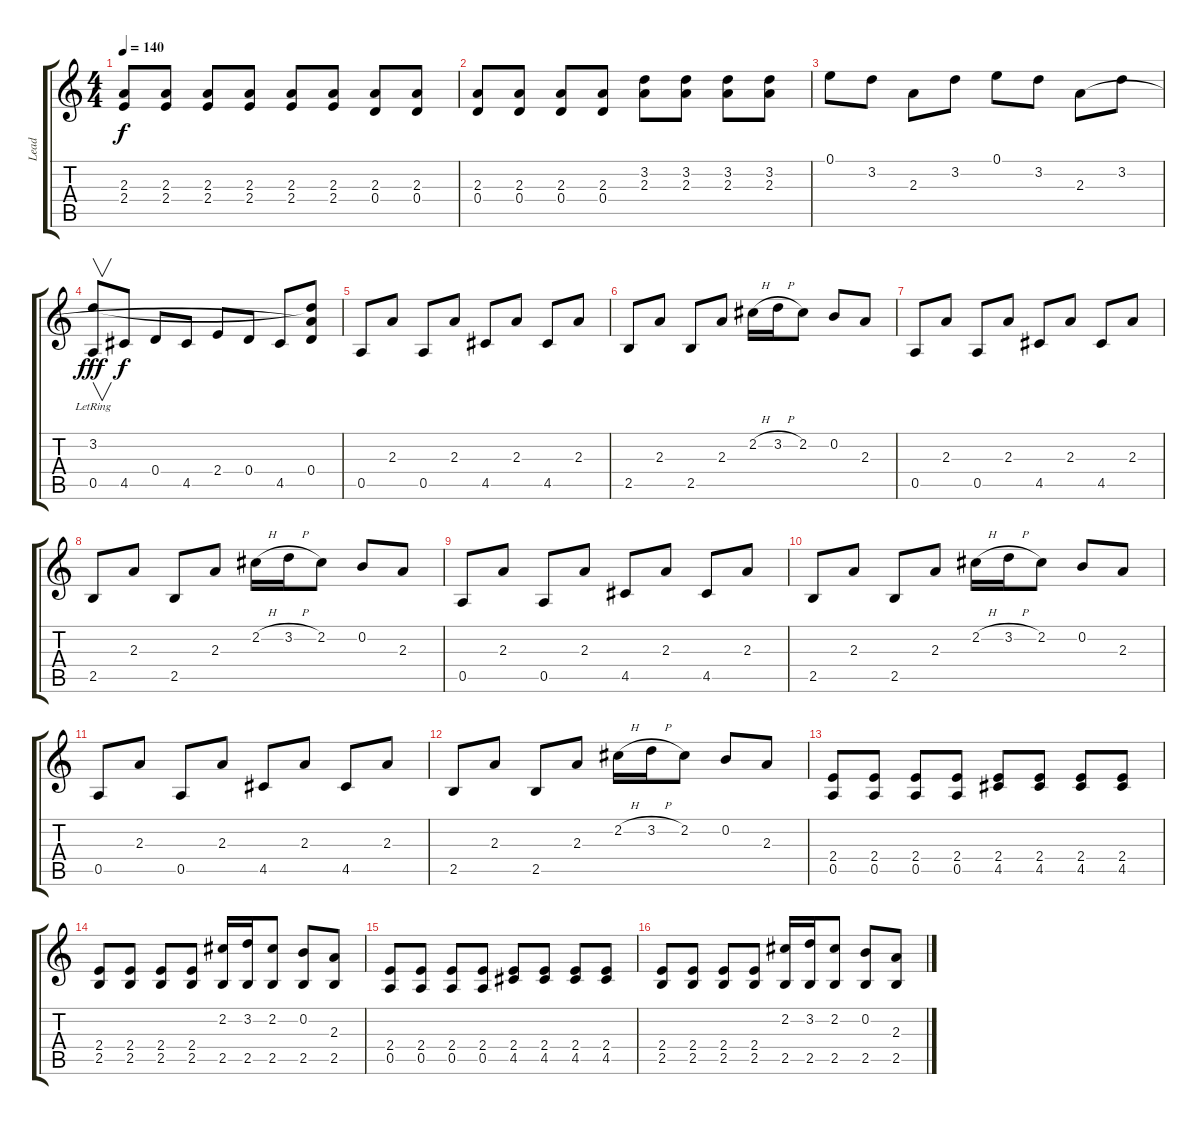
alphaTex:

\track ("Lead" "Lead") {instrument acousticguitarsteel}
\staff {score tabs}
\tuning (E4 B3 G3 D3 A2 E2) {hide}
\ts (4 4)
\tempo 140
\clef g2
\ks c
(2.3 2.4).8{dy f} (2.3 2.4).8 (2.3 2.4).8 (2.3 2.4).8 (2.3 2.4).8 (2.3 2.4).8 (2.3 0.4).8 (2.3 0.4).8 |
(2.3 0.4).8 (2.3 0.4).8 (2.3 0.4).8 (2.3 0.4).8 (3.2 2.3).8 (3.2 2.3).8 (3.2 2.3).8 (3.2 2.3).8 |
0.1.8 3.2.8 2.3.8 3.2.8 0.1.8 3.2.8 2.3.8 3.2.8 |
(3.2{lr} 0.5).8{v dy fff} 4.5.8{dy f} 0.4.8 4.5.8 2.4.8 0.4.8 4.5.8 (3.2{t} 2.3{t} 0.4).8 |
0.5.8 2.3.8 0.5.8 2.3.8 4.5.8 2.3.8 4.5.8 2.3.8 |
2.5.8 2.3.8 2.5.8 2.3.8 2.2{h}.16 3.2{h}.16 2.2.8 0.2.8 2.3.8 |
0.5.8 2.3.8 0.5.8 2.3.8 4.5.8 2.3.8 4.5.8 2.3.8 |
2.5.8 2.3.8 2.5.8 2.3.8 2.2{h}.16 3.2{h}.16 2.2.8 0.2.8 2.3.8 |
0.5.8 2.3.8 0.5.8 2.3.8 4.5.8 2.3.8 4.5.8 2.3.8 |
2.5.8 2.3.8 2.5.8 2.3.8 2.2{h}.16 3.2{h}.16 2.2.8 0.2.8 2.3.8 |
0.5.8 2.3.8 0.5.8 2.3.8 4.5.8 2.3.8 4.5.8 2.3.8 |
2.5.8 2.3.8 2.5.8 2.3.8 2.2{h}.16 3.2{h}.16 2.2.8 0.2.8 2.3.8 |
(2.4 0.5).8 (2.4 0.5).8 (2.4 0.5).8 (2.4 0.5).8 (2.4 4.5).8 (2.4 4.5).8 (2.4 4.5).8 (2.4 4.5).8 |
(2.4 2.5).8 (2.4 2.5).8 (2.4 2.5).8 (2.4 2.5).8 (2.2 2.5).16 (3.2 2.5).16 (2.2 2.5).8 (0.2 2.5).8 (2.3 2.5).8 |
(2.4 0.5).8 (2.4 0.5).8 (2.4 0.5).8 (2.4 0.5).8 (2.4 4.5).8 (2.4 4.5).8 (2.4 4.5).8 (2.4 4.5).8 |
(2.4 2.5).8 (2.4 2.5).8 (2.4 2.5).8 (2.4 2.5).8 (2.2 2.5).16 (3.2 2.5).16 (2.2 2.5).8 (0.2 2.5).8 (2.3 2.5).8
